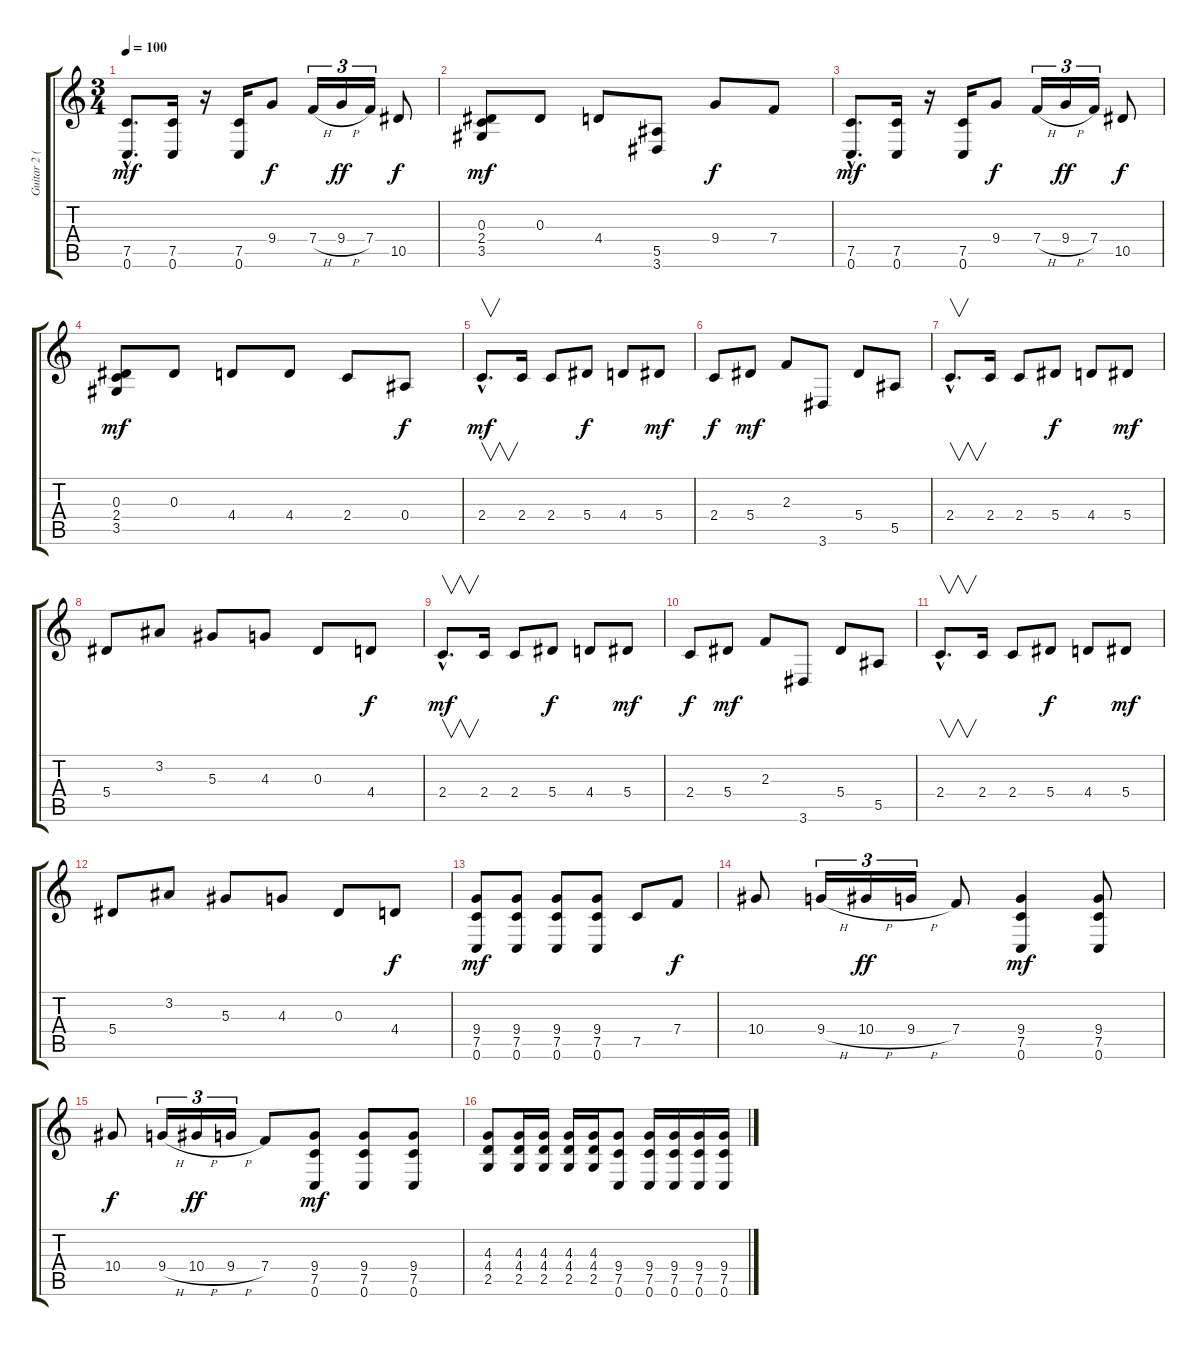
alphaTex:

\track ("Guitar 2 (Lead)" "Guitar 2 (") {instrument distortionguitar}
\staff {score tabs}
\tuning (C4 G3 Eb3 Bb2 F2 C2) {hide}
\ts (3 4)
\tempo 100
\clef g2
\ks c
(7.5{hac} 0.6{hac}).8{d dy mf} (7.5 0.6).16 r.16 (7.5 0.6).16 9.4.8{dy f} 7.4{h}.16{tu (3 2)} 9.4{h}.16{tu (3 2) dy ff} 7.4.16{tu (3 2)} 10.5.8{dy f} |
(0.3 2.4 3.5).8{dy mf} 0.3.8 4.4.8 (5.5 3.6).8 9.4.8{dy f} 7.4.8 |
(7.5{hac} 0.6{hac}).8{d dy mf} (7.5 0.6).16 r.16 (7.5 0.6).16 9.4.8{dy f} 7.4{h}.16{tu (3 2)} 9.4{h}.16{tu (3 2) dy ff} 7.4.16{tu (3 2)} 10.5.8{dy f} |
(0.3 2.4 3.5).8{dy mf} 0.3.8 4.4.8 4.4.8 2.4.8 0.4.8{dy f} |
2.4{hac}.8{v d dy mf balance 7} 2.4.16 2.4.8 5.4.8{dy f} 4.4.8 5.4.8{dy mf} |
2.4.8{dy f} 5.4.8{dy mf} 2.3.8 3.6.8 5.4.8 5.5.8 |
2.4{hac}.8{v d} 2.4.16 2.4.8 5.4.8{dy f} 4.4.8 5.4.8{dy mf} |
5.4.8 3.2.8 5.3.8 4.3.8 0.3.8 4.4.8{dy f} |
2.4{hac}.8{v d dy mf} 2.4.16 2.4.8 5.4.8{dy f} 4.4.8 5.4.8{dy mf} |
2.4.8{dy f} 5.4.8{dy mf} 2.3.8 3.6.8 5.4.8 5.5.8 |
2.4{hac}.8{v d} 2.4.16 2.4.8 5.4.8{dy f} 4.4.8 5.4.8{dy mf} |
5.4.8 3.2.8 5.3.8 4.3.8 0.3.8 4.4.8{dy f} |
(9.4 7.5 0.6).8{dy mf balance 13} (9.4 7.5 0.6).8 (9.4 7.5 0.6).8 (9.4 7.5 0.6).8 7.5.8 7.4.8{dy f} |
10.4.8 9.4{h}.16{tu (3 2)} 10.4{h}.16{tu (3 2) dy ff} 9.4{h}.16{tu (3 2)} 7.4.8 (9.4 7.5 0.6).4{dy mf} (9.4 7.5 0.6).8 |
10.4.8{dy f} 9.4{h}.16{tu (3 2)} 10.4{h}.16{tu (3 2) dy ff} 9.4{h}.16{tu (3 2)} 7.4.8 (9.4 7.5 0.6).8{dy mf} (9.4 7.5 0.6).8 (9.4 7.5 0.6).8 |
(4.3 4.4 2.5).8 (4.3 4.4 2.5).16 (4.3 4.4 2.5).16 (4.3 4.4 2.5).16 (4.3 4.4 2.5).16 (9.4 7.5 0.6).8 (9.4 7.5 0.6).16 (9.4 7.5 0.6).16 (9.4 7.5 0.6).16 (9.4 7.5 0.6).16
